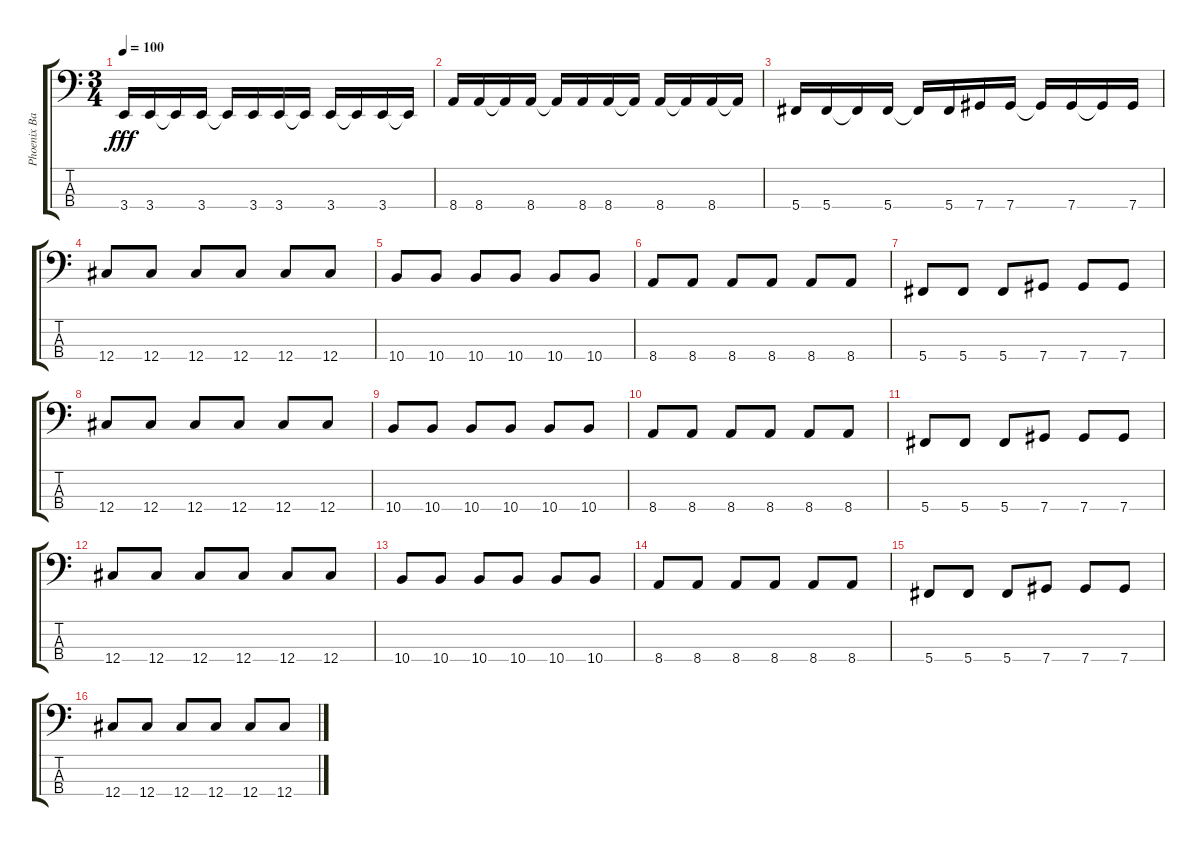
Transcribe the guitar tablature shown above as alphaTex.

\track ("Phoenix Bass2" "Phoenix Ba") {instrument electricbasspick}
\staff {score tabs}
\tuning (Gb2 Db2 Ab1 Db1) {hide}
\ts (3 4)
\tempo 100
\clef f4
\ks c
3.4.16{dy fff} 3.4.16 3.4{t}.16 3.4.16 3.4{t}.16 3.4.16 3.4.16 3.4{t}.16 3.4.16 3.4{t}.16 3.4.16 3.4{t}.16 |
8.4.16 8.4.16 8.4{t}.16 8.4.16 8.4{t}.16 8.4.16 8.4.16 8.4{t}.16 8.4.16 8.4{t}.16 8.4.16 8.4{t}.16 |
5.4.16 5.4.16 5.4{t}.16 5.4.16 5.4{t}.16 5.4.16 7.4.16 7.4.16 7.4{t}.16 7.4.16 7.4{t}.16 7.4.16 |
12.4.8 12.4.8 12.4.8 12.4.8 12.4.8 12.4.8 |
10.4.8 10.4.8 10.4.8 10.4.8 10.4.8 10.4.8 |
8.4.8 8.4.8 8.4.8 8.4.8 8.4.8 8.4.8 |
5.4.8 5.4.8 5.4.8 7.4.8 7.4.8 7.4.8 |
12.4.8 12.4.8 12.4.8 12.4.8 12.4.8 12.4.8 |
10.4.8 10.4.8 10.4.8 10.4.8 10.4.8 10.4.8 |
8.4.8 8.4.8 8.4.8 8.4.8 8.4.8 8.4.8 |
5.4.8 5.4.8 5.4.8 7.4.8 7.4.8 7.4.8 |
12.4.8 12.4.8 12.4.8 12.4.8 12.4.8 12.4.8 |
10.4.8 10.4.8 10.4.8 10.4.8 10.4.8 10.4.8 |
8.4.8 8.4.8 8.4.8 8.4.8 8.4.8 8.4.8 |
5.4.8 5.4.8 5.4.8 7.4.8 7.4.8 7.4.8 |
12.4.8 12.4.8 12.4.8 12.4.8 12.4.8 12.4.8
